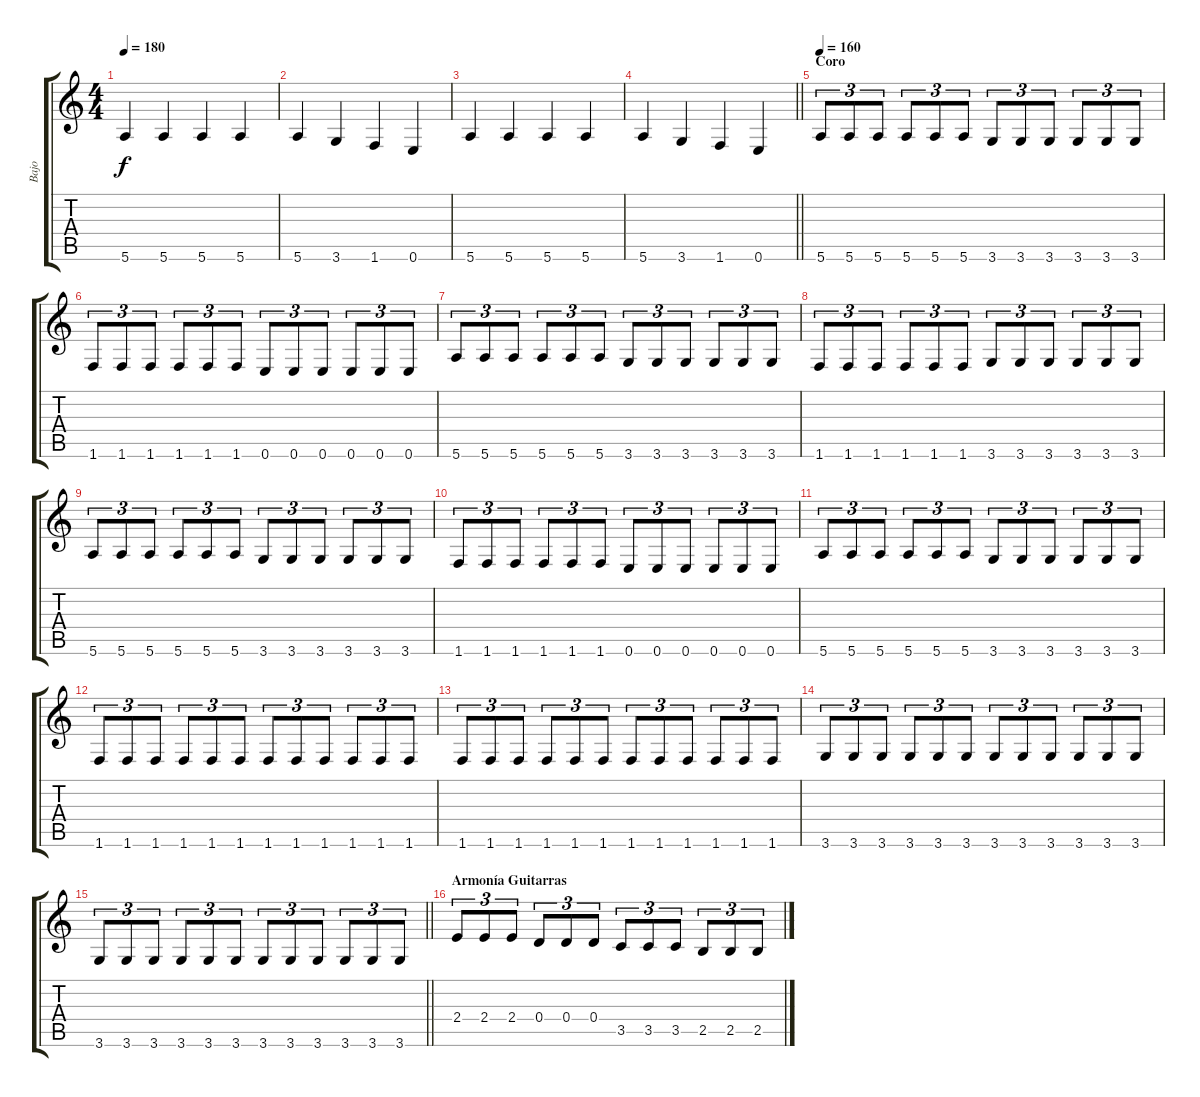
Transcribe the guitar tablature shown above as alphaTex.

\track ("Bajo" "Bajo") {instrument electricbassfinger}
\staff {score tabs}
\tuning (E4 B3 G3 D3 A2 E2) {hide}
\ts (4 4)
\tempo 180
\clef g2
\ks c
5.6.4{dy f} 5.6.4 5.6.4 5.6.4 |
5.6.4 3.6.4 1.6.4 0.6.4 |
5.6.4 5.6.4 5.6.4 5.6.4 |
\barLineRight lightlight
5.6.4 3.6.4 1.6.4 0.6.4 |
\section ("" "Coro")
\tempo 160
5.6.8{tu (3 2)} 5.6.8{tu (3 2)} 5.6.8{tu (3 2)} 5.6.8{tu (3 2)} 5.6.8{tu (3 2)} 5.6.8{tu (3 2)} 3.6.8{tu (3 2)} 3.6.8{tu (3 2)} 3.6.8{tu (3 2)} 3.6.8{tu (3 2)} 3.6.8{tu (3 2)} 3.6.8{tu (3 2)} |
1.6.8{tu (3 2)} 1.6.8{tu (3 2)} 1.6.8{tu (3 2)} 1.6.8{tu (3 2)} 1.6.8{tu (3 2)} 1.6.8{tu (3 2)} 0.6.8{tu (3 2)} 0.6.8{tu (3 2)} 0.6.8{tu (3 2)} 0.6.8{tu (3 2)} 0.6.8{tu (3 2)} 0.6.8{tu (3 2)} |
5.6.8{tu (3 2)} 5.6.8{tu (3 2)} 5.6.8{tu (3 2)} 5.6.8{tu (3 2)} 5.6.8{tu (3 2)} 5.6.8{tu (3 2)} 3.6.8{tu (3 2)} 3.6.8{tu (3 2)} 3.6.8{tu (3 2)} 3.6.8{tu (3 2)} 3.6.8{tu (3 2)} 3.6.8{tu (3 2)} |
1.6.8{tu (3 2)} 1.6.8{tu (3 2)} 1.6.8{tu (3 2)} 1.6.8{tu (3 2)} 1.6.8{tu (3 2)} 1.6.8{tu (3 2)} 3.6.8{tu (3 2)} 3.6.8{tu (3 2)} 3.6.8{tu (3 2)} 3.6.8{tu (3 2)} 3.6.8{tu (3 2)} 3.6.8{tu (3 2)} |
5.6.8{tu (3 2)} 5.6.8{tu (3 2)} 5.6.8{tu (3 2)} 5.6.8{tu (3 2)} 5.6.8{tu (3 2)} 5.6.8{tu (3 2)} 3.6.8{tu (3 2)} 3.6.8{tu (3 2)} 3.6.8{tu (3 2)} 3.6.8{tu (3 2)} 3.6.8{tu (3 2)} 3.6.8{tu (3 2)} |
1.6.8{tu (3 2)} 1.6.8{tu (3 2)} 1.6.8{tu (3 2)} 1.6.8{tu (3 2)} 1.6.8{tu (3 2)} 1.6.8{tu (3 2)} 0.6.8{tu (3 2)} 0.6.8{tu (3 2)} 0.6.8{tu (3 2)} 0.6.8{tu (3 2)} 0.6.8{tu (3 2)} 0.6.8{tu (3 2)} |
5.6.8{tu (3 2)} 5.6.8{tu (3 2)} 5.6.8{tu (3 2)} 5.6.8{tu (3 2)} 5.6.8{tu (3 2)} 5.6.8{tu (3 2)} 3.6.8{tu (3 2)} 3.6.8{tu (3 2)} 3.6.8{tu (3 2)} 3.6.8{tu (3 2)} 3.6.8{tu (3 2)} 3.6.8{tu (3 2)} |
1.6.8{tu (3 2)} 1.6.8{tu (3 2)} 1.6.8{tu (3 2)} 1.6.8{tu (3 2)} 1.6.8{tu (3 2)} 1.6.8{tu (3 2)} 1.6.8{tu (3 2)} 1.6.8{tu (3 2)} 1.6.8{tu (3 2)} 1.6.8{tu (3 2)} 1.6.8{tu (3 2)} 1.6.8{tu (3 2)} |
1.6.8{tu (3 2)} 1.6.8{tu (3 2)} 1.6.8{tu (3 2)} 1.6.8{tu (3 2)} 1.6.8{tu (3 2)} 1.6.8{tu (3 2)} 1.6.8{tu (3 2)} 1.6.8{tu (3 2)} 1.6.8{tu (3 2)} 1.6.8{tu (3 2)} 1.6.8{tu (3 2)} 1.6.8{tu (3 2)} |
3.6.8{tu (3 2)} 3.6.8{tu (3 2)} 3.6.8{tu (3 2)} 3.6.8{tu (3 2)} 3.6.8{tu (3 2)} 3.6.8{tu (3 2)} 3.6.8{tu (3 2)} 3.6.8{tu (3 2)} 3.6.8{tu (3 2)} 3.6.8{tu (3 2)} 3.6.8{tu (3 2)} 3.6.8{tu (3 2)} |
\barLineRight lightlight
3.6.8{tu (3 2)} 3.6.8{tu (3 2)} 3.6.8{tu (3 2)} 3.6.8{tu (3 2)} 3.6.8{tu (3 2)} 3.6.8{tu (3 2)} 3.6.8{tu (3 2)} 3.6.8{tu (3 2)} 3.6.8{tu (3 2)} 3.6.8{tu (3 2)} 3.6.8{tu (3 2)} 3.6.8{tu (3 2)} |
\section ("" "Armonía Guitarras")
2.4.8{tu (3 2)} 2.4.8{tu (3 2)} 2.4.8{tu (3 2)} 0.4.8{tu (3 2)} 0.4.8{tu (3 2)} 0.4.8{tu (3 2)} 3.5.8{tu (3 2)} 3.5.8{tu (3 2)} 3.5.8{tu (3 2)} 2.5.8{tu (3 2)} 2.5.8{tu (3 2)} 2.5.8{tu (3 2)}
